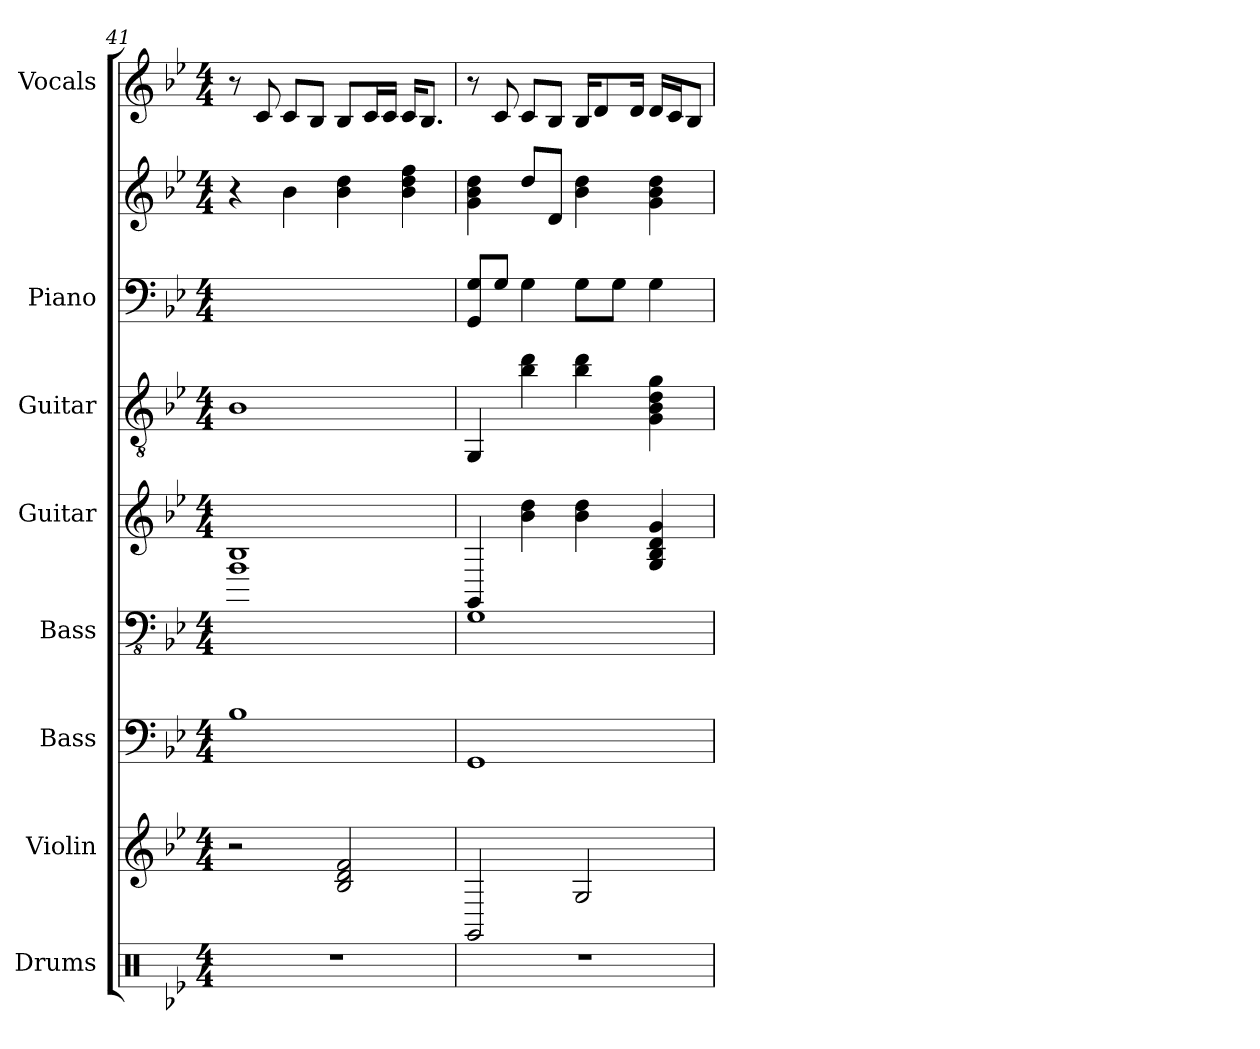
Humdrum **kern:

**kern	**kern	**kern	**kern	**kern	**kern	**kern	**kern	**kern
*part8	*part7	*part6	*part5	*part4	*part3	*part2	*part2	*part1
*staff9	*staff8	*staff7	*staff6	*staff5	*staff4	*staff3	*staff2	*staff1
*I"Drums	*I"Violin	*I"Bass	*I"Bass	*I"Guitar	*I"Guitar	*I"Piano	*	*I"Vocals
*clefX	*clefG2	*	*clefFv4	*	*clefGv2	*clefF4	*clefG2	*clefG2
*k[b-e-]	*k[b-e-]	*k[b-e-]	*k[b-e-]	*k[b-e-]	*k[b-e-]	*k[b-e-]	*k[b-e-]	*k[b-e-]
*B-:	*B-:	*B-:	*B-:	*B-:	*B-:	*B-:	*B-:	*B-:
*M4/4	*M4/4	*M4/4	*M4/4	*M4/4	*M4/4	*M4/4	*M4/4	*M4/4
=41	=41	=41	=41	=41	=41	=41	=41	=41
1r	2r	1B-	1B-	1B-	1B-	1ryy	4r	8r
.	.	.	.	.	.	.	.	8c
.	.	.	.	.	.	.	4b-	8c/L
.	.	.	.	.	.	.	.	8B-/J
.	2f 2B- 2d	.	.	.	.	.	4dd 4b-	8B-/L
.	.	.	.	.	.	.	.	16c/L
.	.	.	.	.	.	.	.	16c/JJ
.	.	.	.	.	.	.	4dd 4ff 4b-	16c/KL
.	.	.	.	.	.	.	.	8.B-/J
=42	=42	=42	=42	=42	=42	=42	=42	=42
1r	2GG	1GG	1GG	4GG	4GG	8GG/ 8G/L	4dd 4g 4b-	8r
.	.	.	.	.	.	8G/J	.	8c
.	.	.	.	4dd 4b-	4dd 4b-	4G	8dd/L	8c/L
.	.	.	.	.	.	.	8d/J	8B-/J
.	2G	.	.	4dd 4b-	4dd 4b-	8G\L	4dd 4b-	16B-/KL
.	.	.	.	.	.	.	.	8d/
.	.	.	.	.	.	8G\J	.	.
.	.	.	.	.	.	.	.	16d/Jk
.	.	.	.	4B- 4g 4d 4G	4B- 4g 4d 4G	4G	4dd 4g 4b-	16d/LL
.	.	.	.	.	.	.	.	16c/J
.	.	.	.	.	.	.	.	8B-/J
=	=	=	=	=	=	=	=	=
*-	*-	*-	*-	*-	*-	*-	*-	*-
